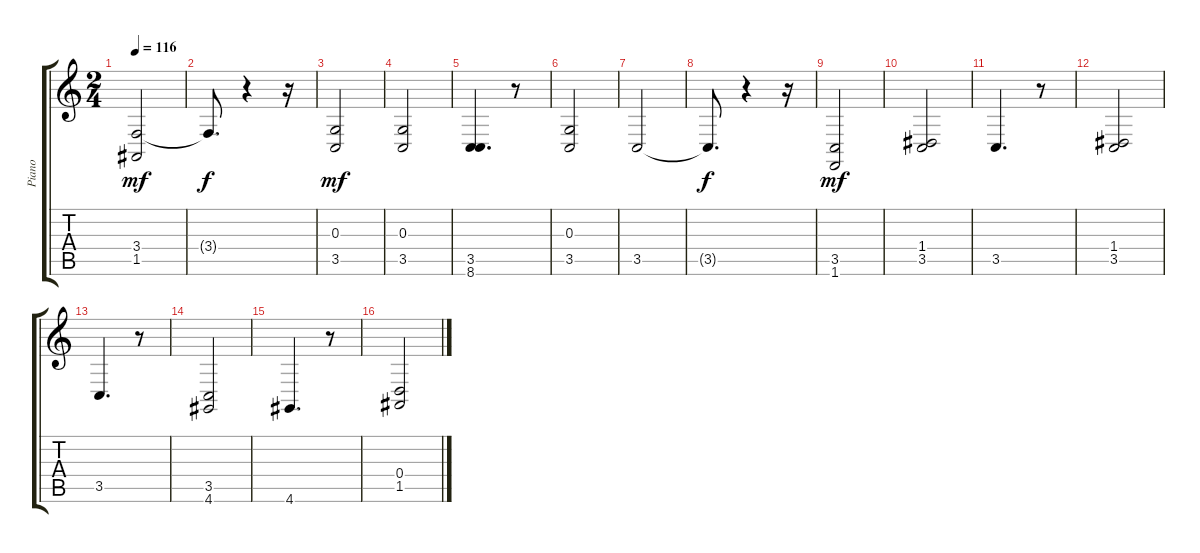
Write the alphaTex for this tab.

\track ("Piano" "Piano") {instrument honkytonkpiano}
\staff {score tabs}
\tuning (E4 B3 G3 D3 A2 E2) {hide}
\ts (2 4)
\tempo 116
\clef g2
\ks c
(3.4 1.5).2{dy mf} |
3.4{t}.8{d dy f} r.4 r.16 |
(0.3 3.5).2{dy mf} |
(0.3 3.5).2 |
(3.5 8.6).4{d} r.8 |
(0.3 3.5).2 |
3.5.2 |
3.5{t}.8{d dy f} r.4 r.16 |
(3.5 1.6).2{dy mf} |
(1.4 3.5).2 |
3.5.4{d} r.8 |
(1.4 3.5).2 |
3.5.4{d} r.8 |
(3.5 4.6).2 |
4.6.4{d} r.8 |
(0.4 1.5).2
